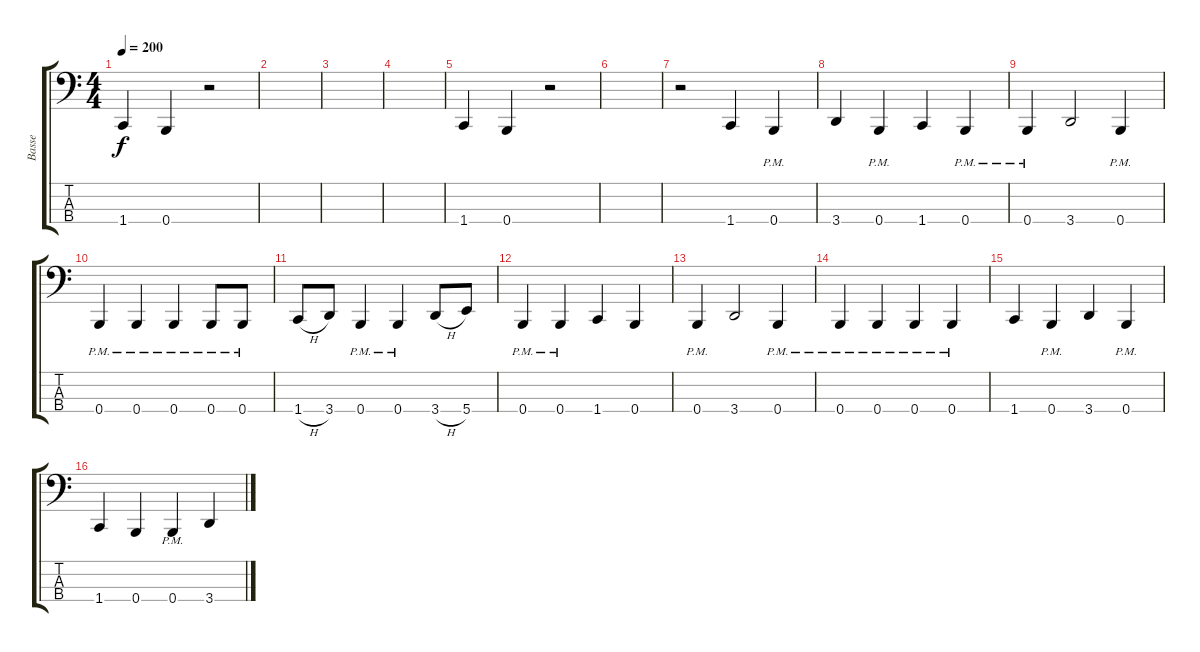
\track ("Basse" "Basse") {instrument electricbassfinger}
\staff {score tabs}
\tuning (D2 A1 E1 B0) {hide}
\ts (4 4)
\section ("" "")
\tempo 200
\clef f4
\ks c
1.4.4{dy f} 0.4.4 r.2 |
|
|
|
1.4.4 0.4.4 r.2 |
|
r.2 1.4.4 0.4{pm}.4 |
3.4.4 0.4{pm}.4 1.4.4 0.4{pm}.4 |
0.4{pm}.4 3.4.2 0.4{pm}.4 |
0.4{pm}.4 0.4{pm}.4 0.4{pm}.4 0.4{pm}.8 0.4{pm}.8 |
1.4{h}.8 3.4.8 0.4{pm}.4 0.4{pm}.4 3.4{h}.8 5.4.8 |
0.4{pm}.4 0.4{pm}.4 1.4.4 0.4.4 |
0.4{pm}.4 3.4.2 0.4{pm}.4 |
0.4{pm}.4 0.4{pm}.4 0.4{pm}.4 0.4{pm}.4 |
1.4.4 0.4{pm}.4 3.4.4 0.4{pm}.4 |
1.4.4 0.4.4 0.4{pm}.4 3.4.4
